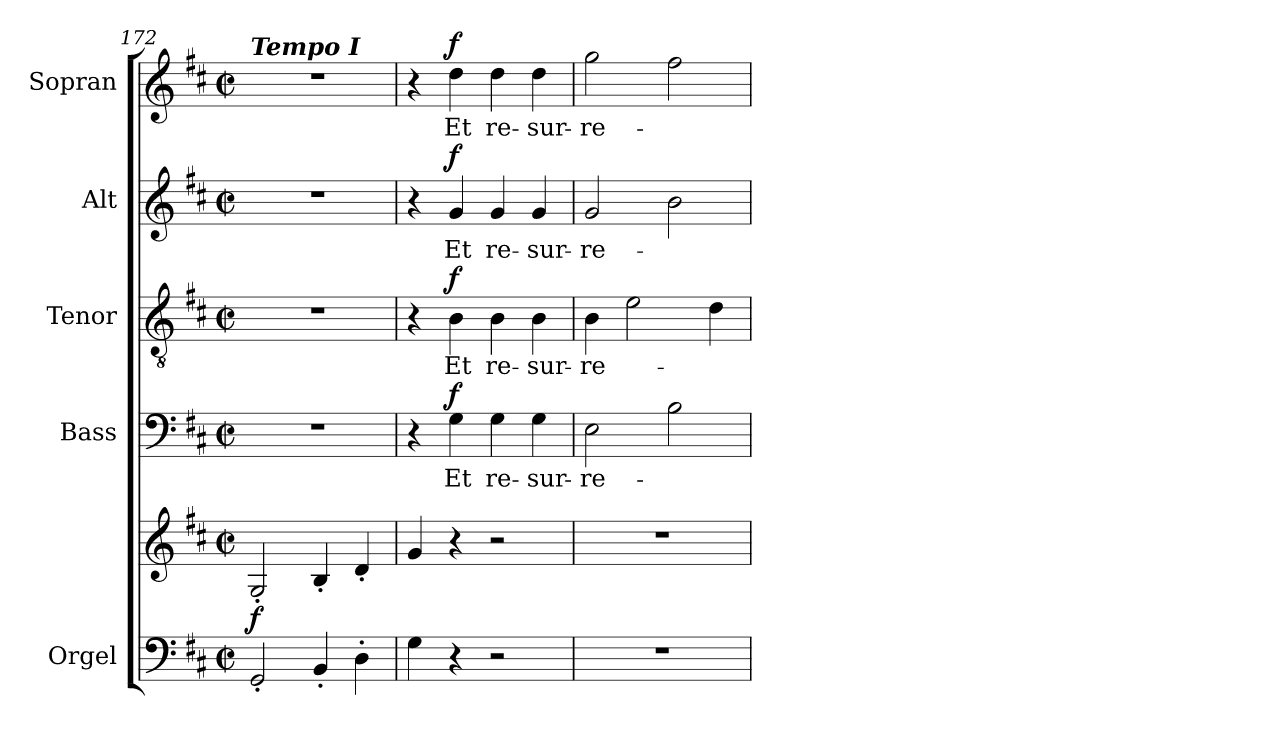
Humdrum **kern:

**kern	**kern	**dynam	**kern	**text	**dynam	**kern	**text	**dynam	**kern	**text	**dynam	**kern	**text	**dynam
*part5	*part5	*part5	*part4	*part4	*part4	*part3	*part3	*part3	*part2	*part2	*part2	*part1	*part1	*part1
*staff6	*staff5	*staff5/6	*staff4	*staff4	*staff4	*staff3	*staff3	*staff3	*staff2	*staff2	*staff2	*staff1	*staff1	*staff1
*I"Orgel	*	*	*I"Bass	*	*	*I"Tenor	*	*	*I"Alt	*	*	*I"Sopran	*	*
*I'Org.	*	*	*I'B.	*	*	*I'T.	*	*	*I'A.	*	*	*I'S.	*	*
*clefF4	*clefG2	*	*clefF4	*	*	*clefGv2	*	*	*clefG2	*	*	*clefG2	*	*
*k[f#c#]	*k[f#c#]	*	*k[f#c#]	*	*	*k[f#c#]	*	*	*k[f#c#]	*	*	*k[f#c#]	*	*
*D:	*D:	*	*D:	*	*	*D:	*	*	*D:	*	*	*D:	*	*
*M2/2	*M2/2	*	*M2/2	*	*	*M2/2	*	*	*M2/2	*	*	*M2/2	*	*
*met(c|)	*met(c|)	*	*met(c|)	*	*	*met(c|)	*	*	*met(c|)	*	*	*met(c|)	*	*
=172	=172	=172	=172	=172	=172	=172	=172	=172	=172	=172	=172	=172	=172	=172
!	!	!	!	!	!	!	!	!	!	!	!	!LO:TX:a:Bi:t=Tempo I	!	!
!	!	!LO:DY:b	!	!	!	!	!	!	!	!	!	!	!	!
2GG'</	2G'</	f	1r	.	.	1r	.	.	1r	.	.	1r	.	.
4BB'</	4B'</	.	.	.	.	.	.	.	.	.	.	.	.	.
4D'>\	4d'</	.	.	.	.	.	.	.	.	.	.	.	.	.
=173	=173	=173	=173	=173	=173	=173	=173	=173	=173	=173	=173	=173	=173	=173
4G\	4g/	.	4r	.	.	4r	.	.	4r	.	.	4r	.	.
!	!	!	!	!LO:LY:b	!LO:DY:a	!	!LO:LY:b	!LO:DY:a	!	!LO:LY:b	!LO:DY:a	!	!LO:LY:b	!LO:DY:a
4r	4r	.	4G\	Et	f	4B\	Et	f	4g/	Et	f	4dd\	Et	f
!	!	!	!	!LO:LY:b	!	!	!LO:LY:b	!	!	!LO:LY:b	!	!	!LO:LY:b	!
2r	2r	.	4G\	re-	.	4B\	re-	.	4g/	re-	.	4dd\	re-	.
!	!	!	!	!LO:LY:b	!	!	!LO:LY:b	!	!	!LO:LY:b	!	!	!LO:LY:b	!
.	.	.	4G\	-sur-	.	4B\	-sur-	.	4g/	-sur-	.	4dd\	-sur-	.
=174	=174	=174	=174	=174	=174	=174	=174	=174	=174	=174	=174	=174	=174	=174
!	!	!	!	!LO:LY:b	!	!	!LO:LY:b	!	!	!LO:LY:b	!	!	!LO:LY:b	!
1r	1r	.	2E\	-re-	.	4B\	-re-	.	2g/	-re-	.	2gg\	-re-	.
.	.	.	.	.	.	2e\	.	.	.	.	.	.	.	.
.	.	.	2B\	.	.	.	.	.	2b\	.	.	2ff#\	.	.
.	.	.	.	.	.	4d\	.	.	.	.	.	.	.	.
=	=	=	=	=	=	=	=	=	=	=	=	=	=	=
*-	*-	*-	*-	*-	*-	*-	*-	*-	*-	*-	*-	*-	*-	*-
